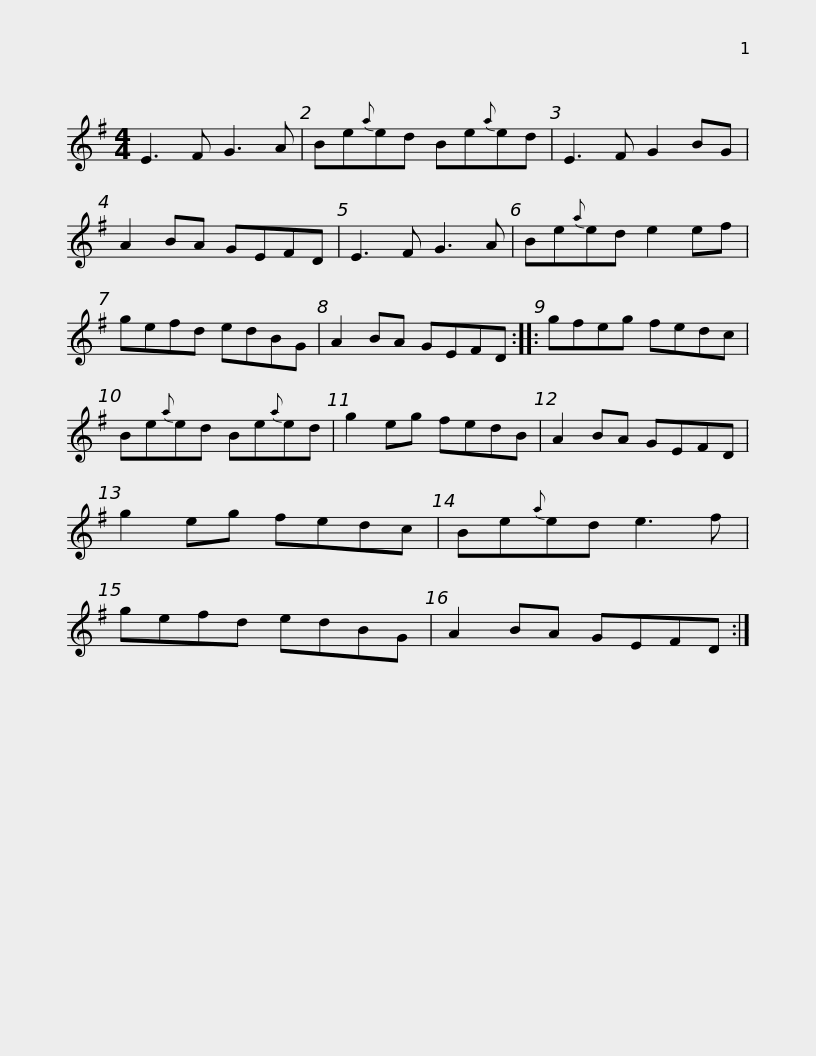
X:1
L:1/8
M:4/4
I:linebreak $
K:Emin
V:1 treble
V:1
 E3 F G3 A | Be{a}ed Be{a}ed | E3 F G2 BG | A2 BA GEFD | E3 F G3 A | %5
 Be{a}ed e2 ef |$ gefd edBG | A2 BA GEFD :: gfeg fedc | Be{a}ed Be{a}ed | %10
 g2 eg fedB |$ A2 BA GEFD | g2 eg fedc | Be{a}ed e3 f | gefd edBG | %15
 A2 BA GEFD :| %16
